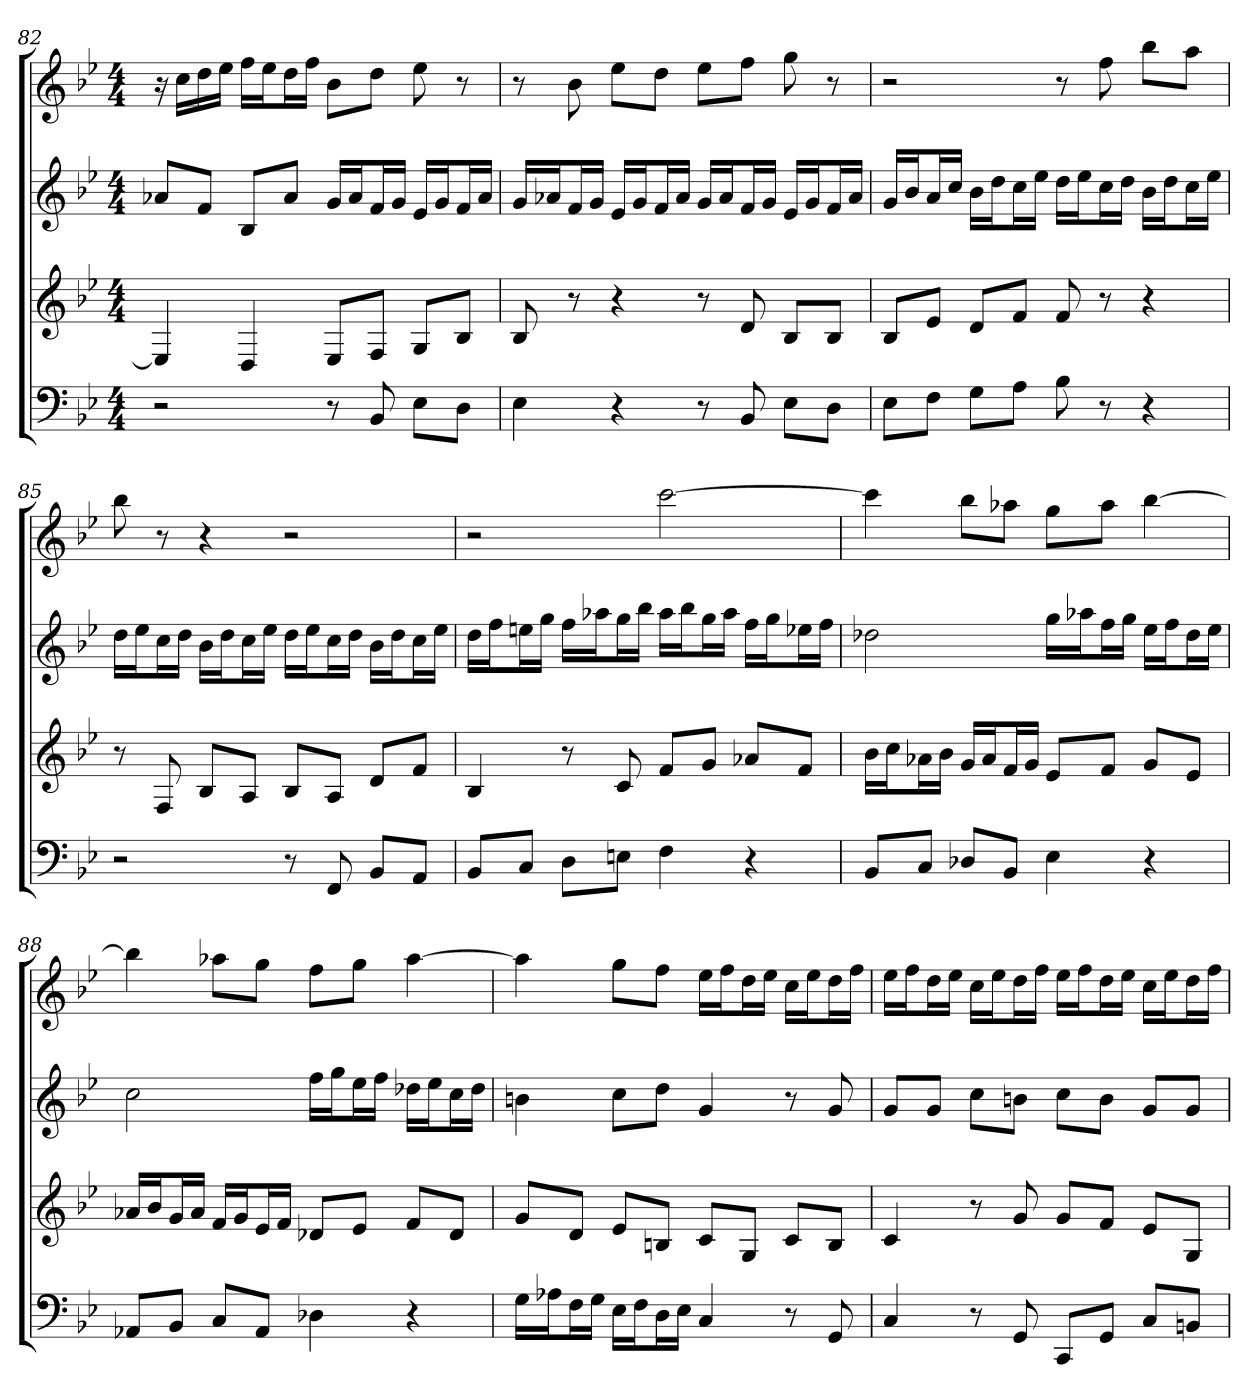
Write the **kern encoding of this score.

**kern	**kern	**kern	**kern
*part4	*part3	*part2	*part1
*staff4	*staff3	*staff2	*staff1
*k[b-e-]	*k[b-e-]	*k[b-e-]	*k[b-e-]
*M4/4	*M4/4	*M4/4	*M4/4
=82	=82	=82	=82
2r	4E-]	8a-XL	16r
.	.	.	16ccLL
.	.	8fJ	16dd
.	.	.	16ee-JJ
.	4D	8B-L	16ffLL
.	.	.	16ee-J
.	.	8a-J	16ddL
.	.	.	16ffJJ
8r	8E-L	16gLL	8b-L
.	.	16a-J	.
8BB-	8FJ	16fL	8ddJ
.	.	16gJJ	.
8E-L	8GL	16e-LL	8ee-
.	.	16gJ	.
8DJ	8B-J	16fL	8r
.	.	16a-JJ	.
=83	=83	=83	=83
4E-	8B-	16gLL	8r
.	.	16a-XJ	.
.	8r	16fL	8b-
.	.	16gJJ	.
4r	4r	16e-LL	8ee-L
.	.	16gJ	.
.	.	16fL	8ddJ
.	.	16a-JJ	.
8r	8r	16gLL	8ee-L
.	.	16a-J	.
8BB-	8d	16fL	8ffJ
.	.	16gJJ	.
8E-L	8B-L	16e-LL	8gg
.	.	16gJ	.
8DJ	8B-J	16fL	8r
.	.	16a-JJ	.
=84	=84	=84	=84
8E-L	8B-L	16gLL	2r
.	.	16b-J	.
8FJ	8e-J	16aL	.
.	.	16ccJJ	.
8GL	8dL	16b-LL	.
.	.	16ddJ	.
8AJ	8fJ	16ccL	.
.	.	16ee-JJ	.
8B-	8f	16ddLL	8r
.	.	16ee-J	.
8r	8r	16ccL	8ff
.	.	16ddJJ	.
4r	4r	16b-LL	8bb-L
.	.	16ddJ	.
.	.	16ccL	8aaJ
.	.	16ee-JJ	.
=85	=85	=85	=85
2r	8r	16ddLL	8bb-
.	.	16ee-J	.
.	8F	16ccL	8r
.	.	16ddJJ	.
.	8B-L	16b-LL	4r
.	.	16ddJ	.
.	8AJ	16ccL	.
.	.	16ee-JJ	.
8r	8B-L	16ddLL	2r
.	.	16ee-J	.
8FF	8AJ	16ccL	.
.	.	16ddJJ	.
8BB-L	8dL	16b-LL	.
.	.	16ddJ	.
8AAJ	8fJ	16ccL	.
.	.	16ee-JJ	.
=86	=86	=86	=86
8BB-L	4B-	16ddLL	2r
.	.	16ffJ	.
8CJ	.	16eenL	.
.	.	16ggJJ	.
8DL	8r	16ffLL	.
.	.	16aa-XJ	.
8EnJ	8c	16ggL	.
.	.	16bb-JJ	.
4F	8fL	16aa-LL	[2ccc
.	.	16bb-J	.
.	8gJ	16ggL	.
.	.	16aa-JJ	.
4r	8a-XL	16ffLL	.
.	.	16ggJ	.
.	8fJ	16ee-XL	.
.	.	16ffJJ	.
=87	=87	=87	=87
8BB-L	16b-LL	2dd-X	4ccc]
.	16ccJ	.	.
8CJ	16a-XL	.	.
.	16b-JJ	.	.
8D-XL	16gLL	.	8bb-L
.	16a-J	.	.
8BB-J	16fL	.	8aa-XJ
.	16gJJ	.	.
4E-	8e-L	16ggLL	8ggL
.	.	16aa-XJ	.
.	8fJ	16ffL	8aa-J
.	.	16ggJJ	.
4r	8gL	16ee-LL	[4bb-
.	.	16ffJ	.
.	8e-J	16dd-L	.
.	.	16ee-JJ	.
=88	=88	=88	=88
8AA-XL	16a-XLL	2cc	4bb-]
.	16b-J	.	.
8BB-J	16gL	.	.
.	16a-JJ	.	.
8CL	16fLL	.	8aa-XL
.	16gJ	.	.
8AA-J	16e-L	.	8ggJ
.	16fJJ	.	.
4D-X	8d-XL	16ffLL	8ffL
.	.	16ggJ	.
.	8e-J	16ee-L	8ggJ
.	.	16ffJJ	.
4r	8fL	16dd-XLL	[4aa-
.	.	16ee-J	.
.	8d-J	16ccL	.
.	.	16dd-JJ	.
=89	=89	=89	=89
16GLL	8gL	4bn	4aa-]
16A-XJ	.	.	.
16FL	8dJ	.	.
16GJJ	.	.	.
16E-LL	8e-L	8ccL	8ggL
16FJ	.	.	.
16DL	8BnJ	8ddJ	8ffJ
16E-JJ	.	.	.
4C	8cL	4g	16ee-LL
.	.	.	16ffJ
.	8GJ	.	16ddL
.	.	.	16ee-JJ
8r	8cL	8r	16ccLL
.	.	.	16ee-J
8GG	8BJ	8g	16ddL
.	.	.	16ffJJ
=90	=90	=90	=90
4C	4c	8gL	16ee-LL
.	.	.	16ffJ
.	.	8gJ	16ddL
.	.	.	16ee-JJ
8r	8r	8ccL	16ccLL
.	.	.	16ee-J
8GG	8g	8bnJ	16ddL
.	.	.	16ffJJ
8CCL	8gL	8ccL	16ee-LL
.	.	.	16ffJ
8GGJ	8fJ	8bJ	16ddL
.	.	.	16ee-JJ
8CL	8e-L	8gL	16ccLL
.	.	.	16ee-J
8BBnJ	8GJ	8gJ	16ddL
.	.	.	16ffJJ
=	=	=	=
*-	*-	*-	*-
